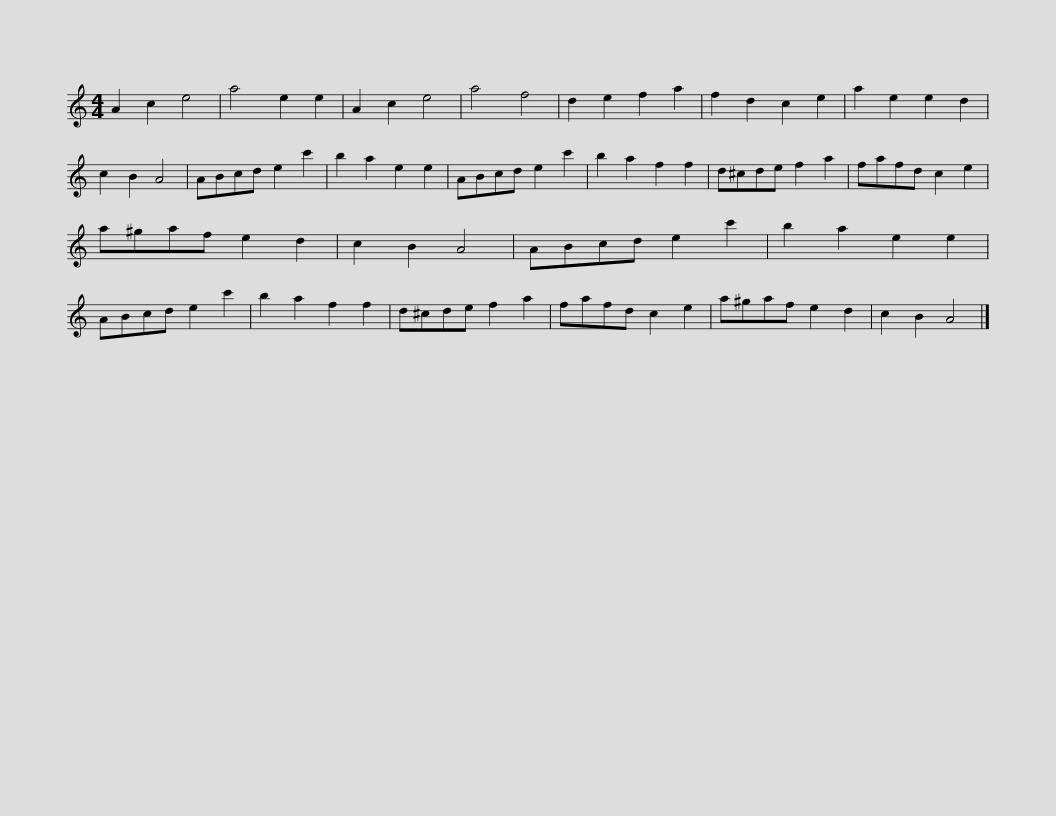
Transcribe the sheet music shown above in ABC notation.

X:1
L:1/8
M:4/4
I:linebreak $
K:C
V:1 treble
V:1
 A2 c2 e4 | a4 e2 e2 | A2 c2 e4 | a4 f4 | d2 e2 f2 a2 | %5
 f2 d2 c2 e2 | a2 e2 e2 d2 | c2 B2 A4 | ABcd e2 c'2 | b2 a2 e2 e2 |$ %10
 ABcd e2 c'2 | b2 a2 f2 f2 | d^cde f2 a2 | fafd c2 e2 | a^gaf e2 d2 | %15
 c2 B2 A4 | ABcd e2 c'2 | b2 a2 e2 e2 |$ ABcd e2 c'2 | b2 a2 f2 f2 | %20
 d^cde f2 a2 | fafd c2 e2 | a^gaf e2 d2 | c2 B2 A4 |] %24
